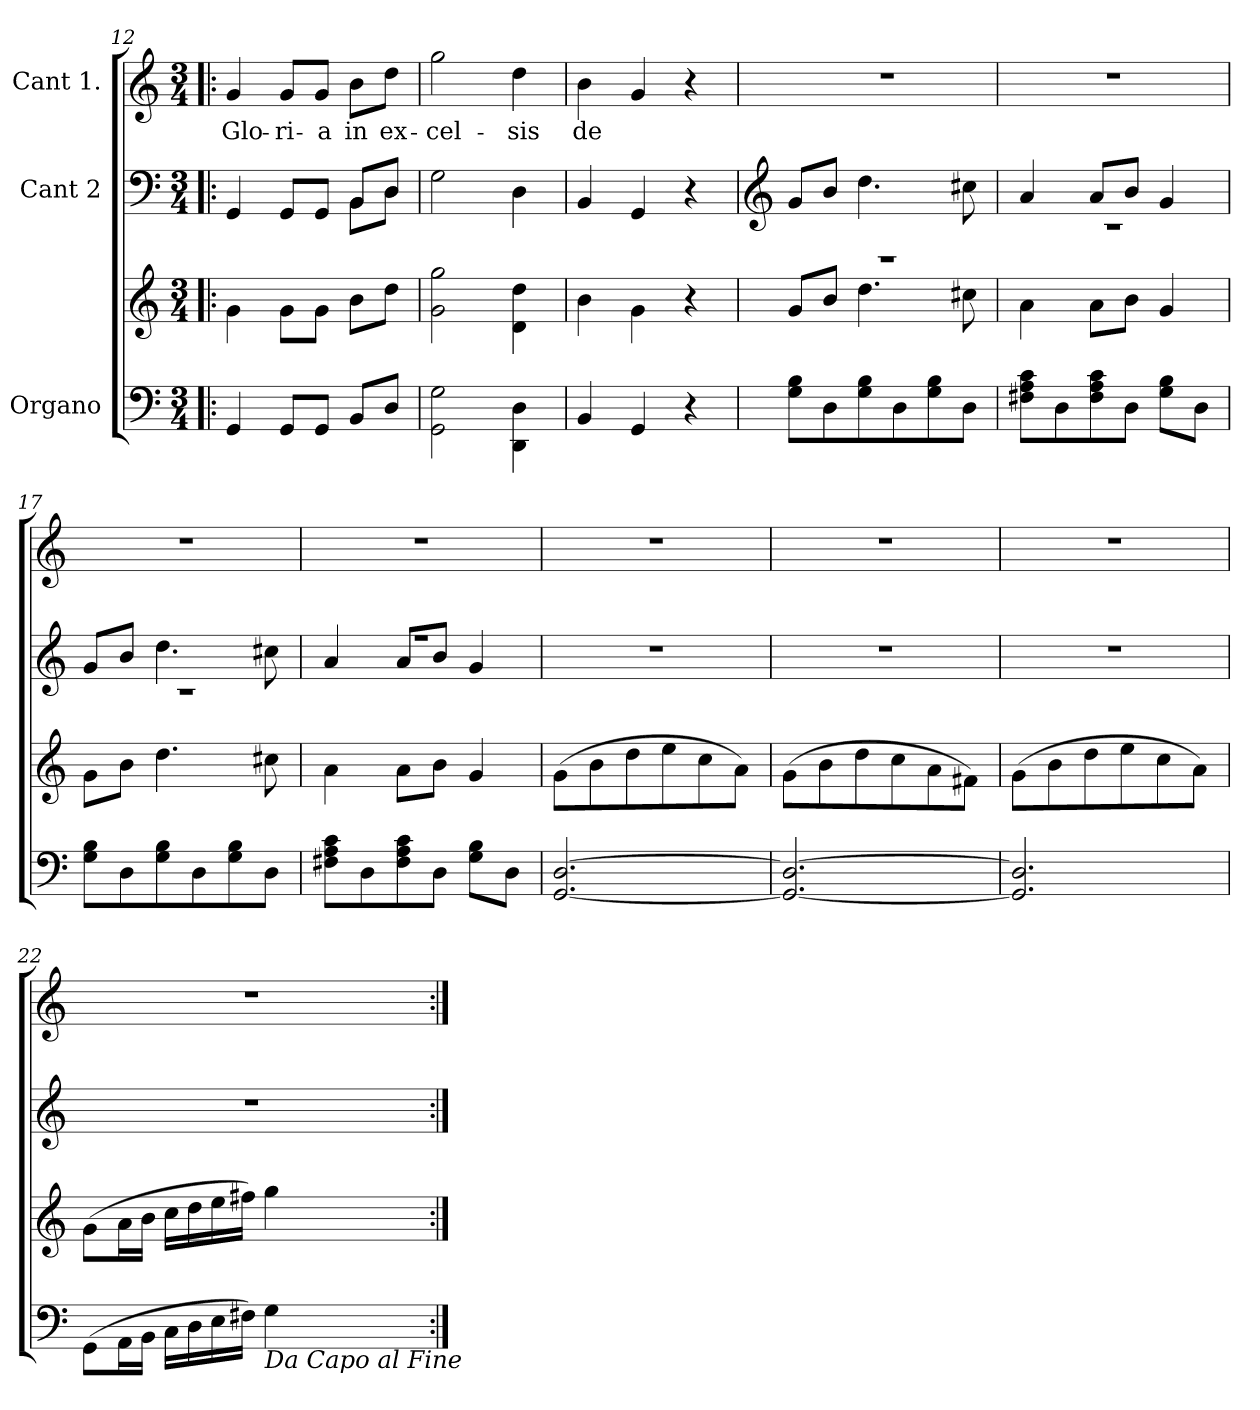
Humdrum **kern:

**kern	**kern	**kern	**kern	**text
*part4	*part3	*part2	*part1	*part1
*staff4	*staff3	*staff2	*staff1	*staff1
*I"Organo	*	*I"Cant 2	*I"Cant 1.	*
*clefF4	*clefG2	*clefF4	*clefG2	*
*k[]	*k[]	*k[]	*k[]	*
*M3/4	*M3/4	*M3/4	*M3/4	*
=12!|:	=12!|:	=12!|:	=12!|:	=12!|:
*	*	*^	*	*
4GG/	4g\	4GG/	2ryy	4g/	Glo-
8GG/L	8g\L	8GG/L	.	8g/L	-ri-
8GG/J	8g\J	8GG/J	.	8g/J	-a
8BB/L	8b\L	8BB\L	8BB/L	8b\L	in
8D/J	8dd\J	8D\J	8D/J	8dd\J	ex-
*	*	*v	*v	*	*
=13	=13	=13	=13	=13
2GG\ 2G\	2g\ 2gg\	2G\	2gg\	-cel-
4DD\ 4D\	4d\ 4dd\	4D\	4dd\	-sis
=14	=14	=14	=14	=14
4BB/	4b\	4BB/	4b\	de-
4GG/	4g\	4GG/	4g/	-[o]
4r	4r	4r	4r	.
=15	=15	=15	=15	=15
*	*	*clefG2	*	*
*	*	*^	*	*
8G\ 8B\L	8g/L	8g/L	2.rD	2.r	.
8D\	8b/J	8b/J	.	.	.
8G\ 8B\	4.dd\	4.dd\	.	.	.
8D\	.	.	.	.	.
8G\ 8B\	.	.	.	.	.
8D\J	8cc#X\	8cc#X\	.	.	.
=16	=16	=16	=16	=16	=16
8F#X\ 8A\ 8c\L	4a\	4a/	2.r	2.r	.
8D\	.	.	.	.	.
8F#\ 8A\ 8c\	8a\L	8a/L	.	.	.
8D\J	8b\J	8b/J	.	.	.
8G\ 8B\L	4g/	4g/	.	.	.
8D\J	.	.	.	.	.
=17	=17	=17	=17	=17	=17
8G\ 8B\L	8g\L	8g/L	2.r	2.r	.
8D\	8b\J	8b/J	.	.	.
8G\ 8B\	4.dd\	4.dd\	.	.	.
8D\	.	.	.	.	.
8G\ 8B\	.	.	.	.	.
8D\J	8cc#X\	8cc#X\	.	.	.
=18	=18	=18	=18	=18	=18
8F#X\ 8A\ 8c\L	4a\	2.r	4a/	2.r	.
8D\	.	.	.	.	.
8F#\ 8A\ 8c\	8a\L	.	8a/L	.	.
8D\J	8b\J	.	8b/J	.	.
8G\ 8B\L	4g/	.	4g/	.	.
8D\J	.	.	.	.	.
*	*	*v	*v	*	*
=19	=19	=19	=19	=19
[2.GG/ [2.D/	(8g\L	2.r	2.r	.
.	8b\	.	.	.
.	8dd\	.	.	.
.	8ee\	.	.	.
.	8cc\	.	.	.
.	8a\J)	.	.	.
=20	=20	=20	=20	=20
2.GG_/ 2.D_/	(8g\L	2.r	2.r	.
.	8b\	.	.	.
.	8dd\	.	.	.
.	8cc\	.	.	.
.	8a\	.	.	.
.	8f#X\J)	.	.	.
=21	=21	=21	=21	=21
2.GG]/ 2.D]/	(8g\L	2.r	2.r	.
.	8b\	.	.	.
.	8dd\	.	.	.
.	8ee\	.	.	.
.	8cc\	.	.	.
.	8a\J)	.	.	.
=22	=22	=22	=22	=22
(8GG\L	(8g\L	2.r	2.r	.
16AA\L	16a\L	.	.	.
16BB\JJ	16b\JJ	.	.	.
16C\LL	16cc\LL	.	.	.
16D\	16dd\	.	.	.
16E\	16ee\	.	.	.
16F#X\JJ)	16ff#X\JJ)	.	.	.
!LO:TX:b:i:t=Da Capo al Fine	!	!	!	!
4G\	4gg\	.	.	.
=:|!	=:|!	=:|!	=:|!	=:|!
*-	*-	*-	*-	*-
